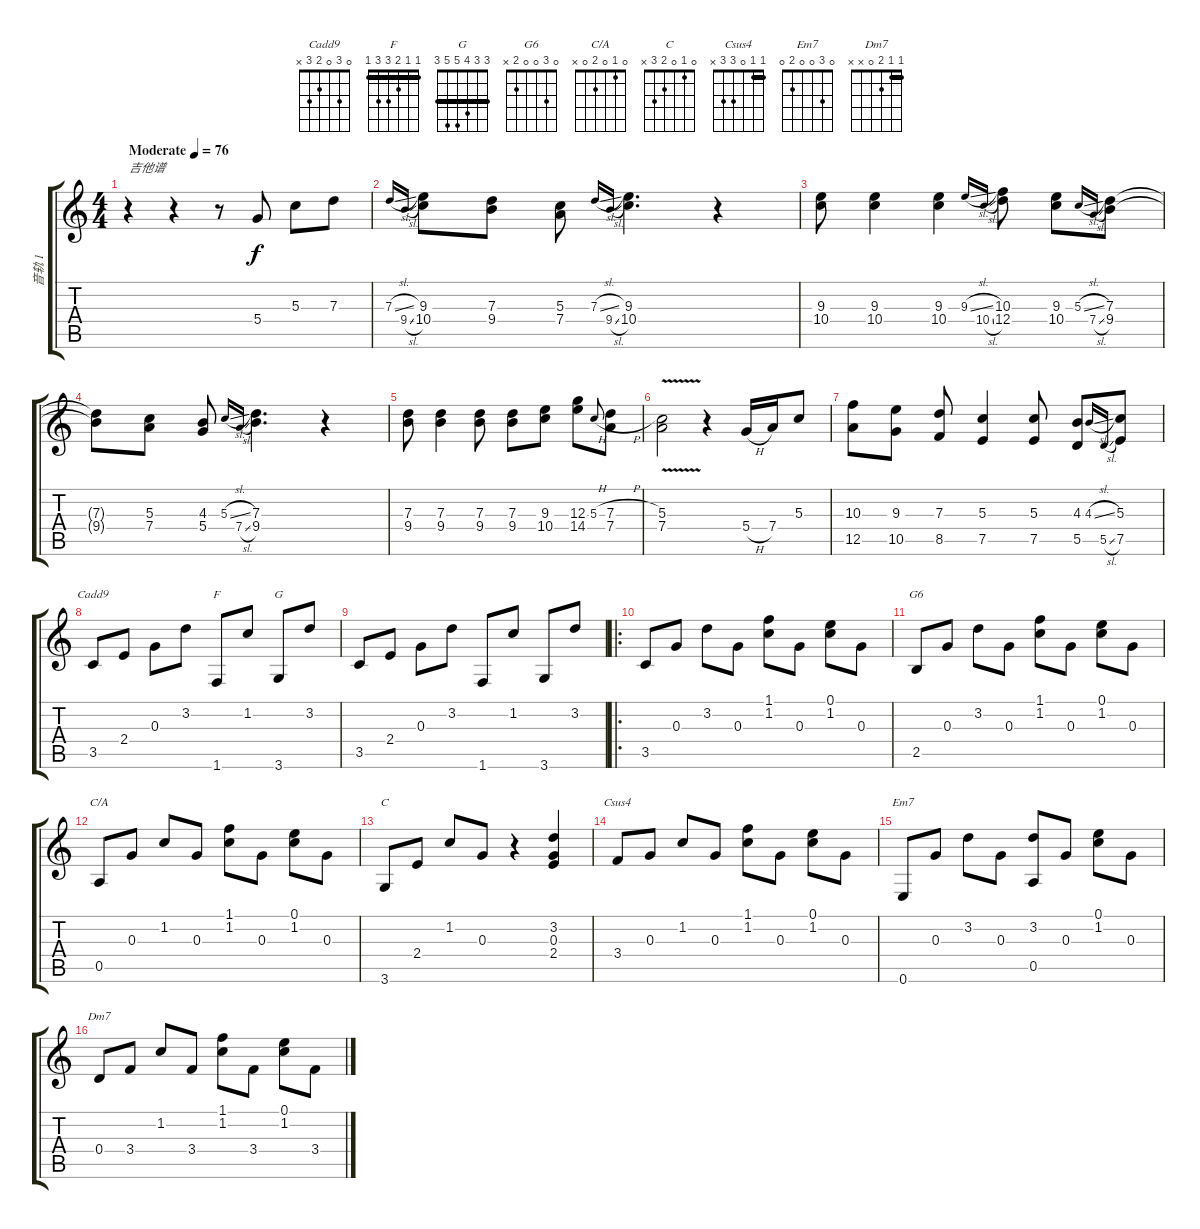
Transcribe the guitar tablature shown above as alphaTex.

\track ("音轨 1" "音轨 1") {instrument acousticguitarsteel}
\staff {score tabs}
\tuning (E4 B3 G3 D3 A2 E2) {hide}
\chord ("Cadd9" 0 3 0 2 3 x)
\chord ("F" 1 1 2 3 3 1) {barre 1}
\chord ("G" 3 3 4 5 5 3) {barre 3}
\chord ("G6" 0 3 0 0 2 x)
\chord ("C/A" 0 1 0 2 0 x)
\chord ("C" 0 1 0 2 3 x)
\chord ("Csus4" 1 1 0 3 3 x) {barre 1}
\chord ("Em7" 0 3 0 0 2 0)
\chord ("Dm7" 1 1 2 0 x x) {barre 1}
\ts (4 4)
\tempo (76 "Moderate")
\clef g2
\ks c
r.4{txt "吉他谱" dy f instrument acousticguitarsteel} r.4 r.8 5.4.8 5.3.8 7.3.8 |
7.3{sl}.16{gr onbeat} 9.4{sl}.16{gr onbeat} (9.3 10.4).8 (7.3 9.4).8 (5.3 7.4).8 7.3{sl}.16{gr onbeat} 9.4{sl}.16{gr onbeat} (9.3 10.4).4{d} r.4 |
(9.3 10.4).8 (9.3 10.4).4 (9.3 10.4).4 9.3{sl}.16{gr onbeat} 10.4{sl}.16{gr onbeat} (10.3 12.4).8 (9.3 10.4).8 5.3{sl}.16{gr onbeat} 7.4{sl}.16{gr onbeat} (7.3 9.4).8 |
(7.3{t} 9.4{t}).8 (5.3 7.4).8 (4.3 5.4).8 5.3{sl}.16{gr onbeat} 7.4{sl}.16{gr onbeat} (7.3 9.4).4{d} r.4 |
(7.3 9.4).8 (7.3 9.4).4 (7.3 9.4).8 (7.3 9.4).8 (9.3 10.4).8 (12.3 14.4).8 5.3{h}.8{gr onbeat} (7.3{h} 7.4).8 |
(5.3{v} 7.4).2 r.4 5.4{h}.16 7.4.16 5.3.8 |
(10.3 12.5).8 (9.3 10.5).8 (7.3 8.5).8 (5.3 7.5).4 (5.3 7.5).8 (4.3 5.5).8 4.3{sl}.16{gr onbeat} 5.5{sl}.16{gr onbeat} (5.3 7.5).8 |
3.5.8{ch "Cadd9"} 2.4.8 0.3.8 3.2.8 1.6.8{ch "F"} 1.2.8 3.6.8{ch "G"} 3.2.8 |
3.5.8 2.4.8 0.3.8 3.2.8 1.6.8 1.2.8 3.6.8 3.2.8 |
\ro
3.5.8 0.3.8 3.2.8 0.3.8 (1.1 1.2).8 0.3.8 (0.1 1.2).8 0.3.8 |
2.5.8{ch "G6"} 0.3.8 3.2.8 0.3.8 (1.1 1.2).8 0.3.8 (0.1 1.2).8 0.3.8 |
0.5.8{ch "C/A"} 0.3.8 1.2.8 0.3.8 (1.1 1.2).8 0.3.8 (0.1 1.2).8 0.3.8 |
3.6.8{ch "C"} 2.4.8 1.2.8 0.3.8 r.4 (3.2 0.3 2.4).4 |
3.4.8{ch "Csus4"} 0.3.8 1.2.8 0.3.8 (1.1 1.2).8 0.3.8 (0.1 1.2).8 0.3.8 |
0.6.8{ch "Em7"} 0.3.8 3.2.8 0.3.8 (3.2 0.5).8 0.3.8 (0.1 1.2).8 0.3.8 |
0.4.8{ch "Dm7"} 3.4.8 1.2.8 3.4.8 (1.1 1.2).8 3.4.8 (0.1 1.2).8 3.4.8
